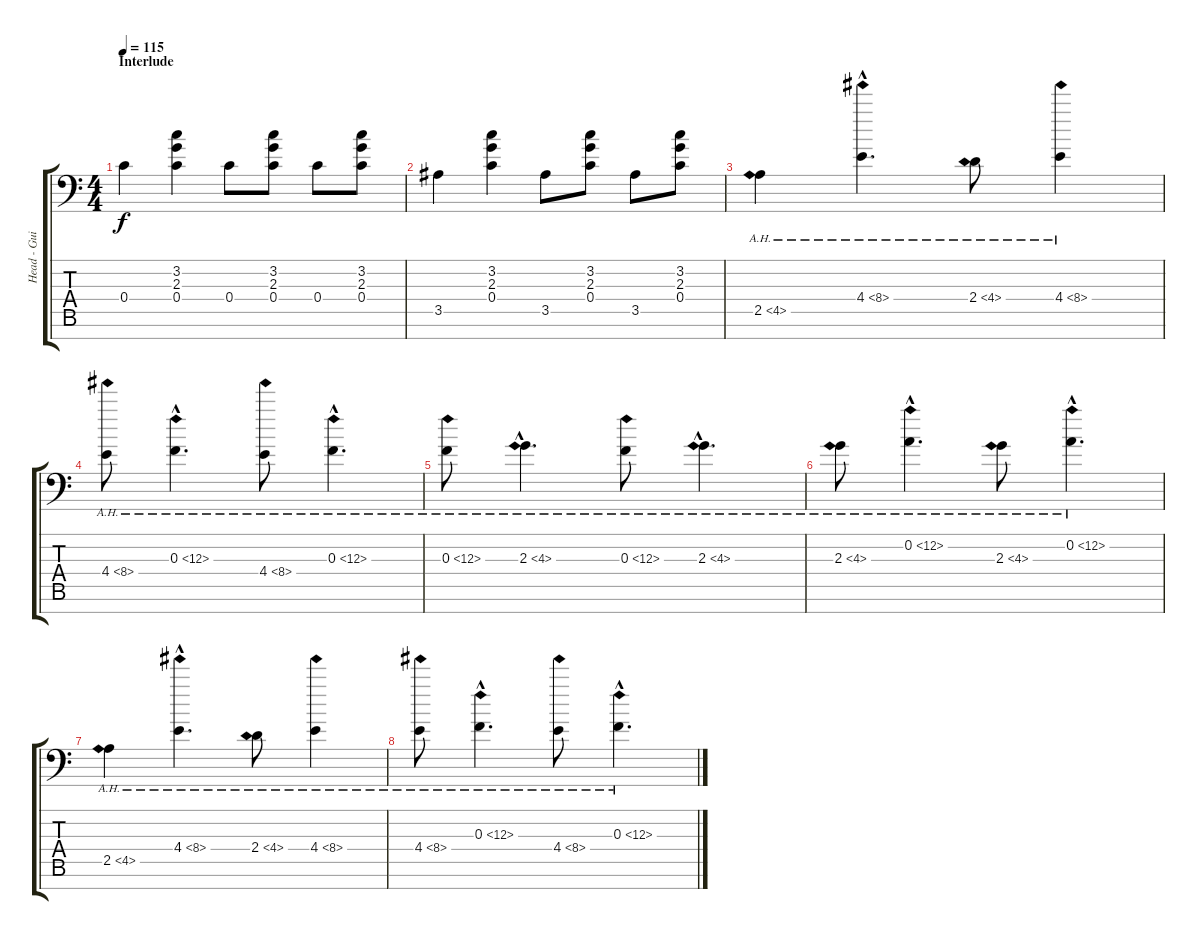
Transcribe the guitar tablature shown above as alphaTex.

\track ("Head - Guitar" "Head - Gui") {instrument electricguitarclean}
\staff {score tabs}
\tuning (D4 A3 F3 C3 G2 D2 A1) {hide}
\ts (4 4)
\section ("" "Interlude")
\tempo 115
\clef f4
\ks c
0.4.4{dy f volume 10 balance 8 instrument distortionguitar} (3.2 2.3 0.4).4 0.4.8 (3.2 2.3 0.4).8 0.4.8 (3.2 2.3 0.4).8 |
3.5.4 (3.2 2.3 0.4).4 3.5.8 (3.2 2.3 0.4).8 3.5.8 (3.2 2.3 0.4).8 |
2.5{ah 2}.4{volume 14 instrument electricguitarclean} 4.4{ah 4 hac}.4{d} 2.4{ah 2}.8 4.4{ah 4}.4 |
4.4{ah 4}.8 0.3{ah 12 hac}.4{d} 4.4{ah 4}.8 0.3{ah 12 hac}.4{d} |
0.3{ah 12}.8 2.3{ah 2 hac}.4{d} 0.3{ah 12}.8 2.3{ah 2 hac}.4{d} |
2.3{ah 2}.8 0.2{ah 12 hac}.4{d} 2.3{ah 2}.8 0.2{ah 12 hac}.4{d} |
2.5{ah 2}.4 4.4{ah 4 hac}.4{d} 2.4{ah 2}.8 4.4{ah 4}.4 |
4.4{ah 4}.8 0.3{ah 12 hac}.4{d} 4.4{ah 4}.8 0.3{ah 12 hac}.4{d}
